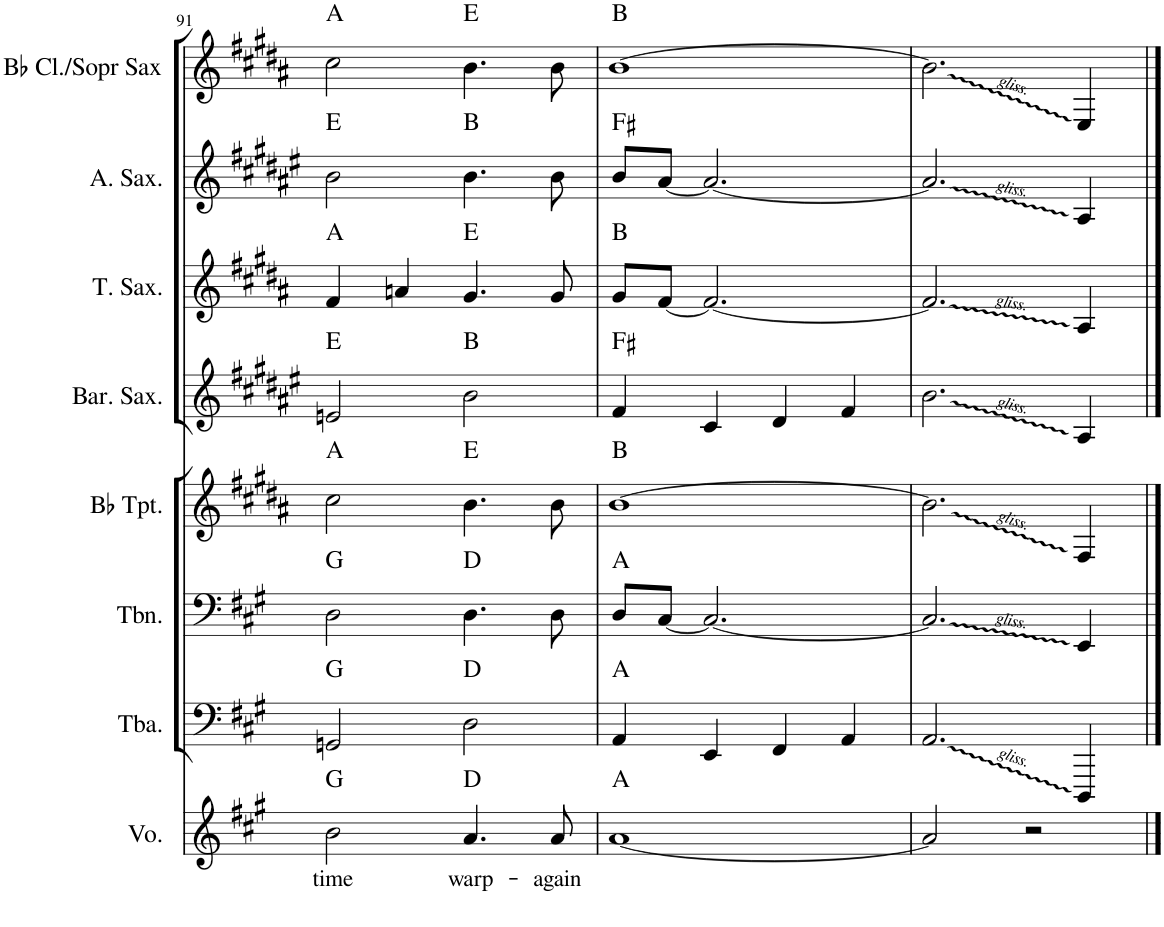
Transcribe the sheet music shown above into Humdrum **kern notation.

**kern	**text	**harte	**kern	**harte	**kern	**harte	**kern	**harte	**kern	**harte	**kern	**harte	**kern	**harte	**kern	**harte
*part8	*part8	*part8	*part7	*part7	*part6	*part6	*part5	*part5	*part4	*part4	*part3	*part3	*part2	*part2	*part1	*part1
*staff8	*staff8	*	*staff7	*	*staff6	*	*staff5	*	*staff4	*	*staff3	*	*staff2	*	*staff1	*
*I"Voice	*	*	*I"Tuba	*	*I"Trombone	*	*I"Bb Trumpet	*	*I"Baritone Saxophone	*	*I"Tenor Saxophone	*	*I"Alto Saxophone	*	*I"Bb Clarinet/sopr sax	*
*I'Vo.	*	*	*I'Tba.	*	*I'Tbn.	*	*I'Bb Tpt.	*	*I'Bar. Sax.	*	*I'T. Sax.	*	*I'A. Sax.	*	*I'Bb Cl./Sopr Sax	*
!!LO:PB:g=z
*clefG2	*	*	*clefF4	*	*clefF4	*	*clefG2	*	*clefG2	*	*clefG2	*	*clefG2	*	*clefG2	*
*	*	*	*	*	*	*	*Trd1c2	*	*Trd12c21	*	*Trd8c14	*	*Trd5c9	*	*Trd1c2	*
*k[f#c#g#]	*	*	*k[f#c#g#]	*	*k[f#c#g#]	*	*k[f#c#g#d#a#]	*	*k[f#c#g#d#a#e#]	*	*k[f#c#g#d#a#]	*	*k[f#c#g#d#a#e#]	*	*k[f#c#g#d#a#]	*
*M4/4	*	*	*M4/4	*	*M4/4	*	*M4/4	*	*M4/4	*	*M4/4	*	*M4/4	*	*M4/4	*
=91	=91	=91	=91	=91	=91	=91	=91	=91	=91	=91	=91	=91	=91	=91	=91	=91
!	!LO:LY:b	!	!	!	!	!	!	!	!	!	!	!	!	!	!	!
2b\	time	G:maj	2GGn/	G:maj	2D\	G:maj	2cc#\	A:maj	2en/	E:maj	4f#/	A:maj	2b\	E:maj	2cc#\	A:maj
.	.	.	.	.	.	.	.	.	.	.	4an/	.	.	.	.	.
!	!LO:LY:b	!	!	!	!	!	!	!	!	!	!	!	!	!	!	!
4.a/	warp-	D:maj	2D\	D:maj	4.D\	D:maj	4.b\	E:maj	2b\	B:maj	4.g#/	E:maj	4.b\	B:maj	4.b\	E:maj
!	!LO:LY:b	!	!	!	!	!	!	!	!	!	!	!	!	!	!	!
8a/	-again	.	.	.	8D\	.	8b\	.	.	.	8g#/	.	8b\	.	8b\	.
=92	=92	=92	=92	=92	=92	=92	=92	=92	=92	=92	=92	=92	=92	=92	=92	=92
[1a	.	A:maj	4AA/	A:maj	8D/L	A:maj	[1b	B:maj	4f#/	F#:maj	8g#/L	B:maj	8b/L	F#:maj	[1b	B:maj
.	.	.	.	.	[8C#/J	.	.	.	.	.	[8f#/J	.	[8a#/J	.	.	.
.	.	.	4EE/	.	2.C#/_	.	.	.	4c#/	.	2.f#/_	.	2.a#/_	.	.	.
.	.	.	4FF#/	.	.	.	.	.	4d#/	.	.	.	.	.	.	.
.	.	.	4AA/	.	.	.	.	.	4f#/	.	.	.	.	.	.	.
=93	=93	=93	=93	=93	=93	=93	=93	=93	=93	=93	=93	=93	=93	=93	=93	=93
2a/]	.	.	2.AA/	.	2.C#/]	.	2.b\]	.	2.b\	.	2.f#/]	.	2.a#/]	.	2.b\]	.
2r	.	.	.	.	.	.	.	.	.	.	.	.	.	.	.	.
.	.	.	4DDD/	.	4EE/	.	4F#/	.	4A#/	.	4A#/	.	4A#/	.	4E/	.
==	==	==	==	==	==	==	==	==	==	==	==	==	==	==	==	==
*-	*-	*-	*-	*-	*-	*-	*-	*-	*-	*-	*-	*-	*-	*-	*-	*-
